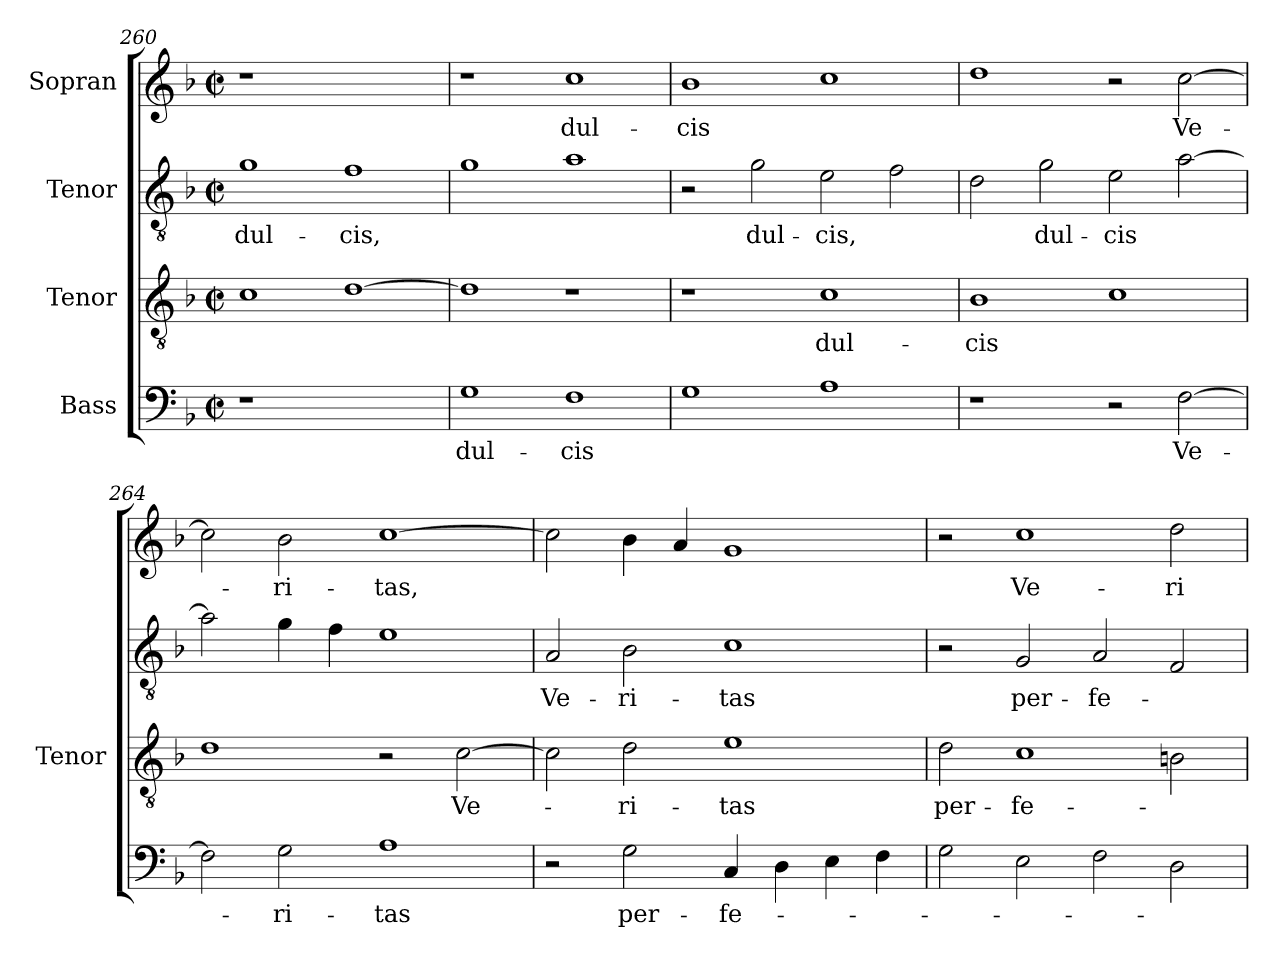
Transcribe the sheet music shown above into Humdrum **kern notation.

**kern	**text	**kern	**text	**kern	**text	**kern	**text
*part4	*part4	*part3	*part3	*part2	*part2	*part1	*part1
*staff4	*staff4	*staff3	*staff3	*staff2	*staff2	*staff1	*staff1
*I"Bass	*	*I"Tenor	*	*I"Tenor	*	*I"Sopran	*
*	*	*I'Tenor	*	*	*	*	*
*clefF4	*	*clefGv2	*	*clefGv2	*	*clefG2	*
*	*	*ITrd7c12	*	*ITrd7c12	*	*	*
*k[b-]	*	*k[b-]	*	*k[b-]	*	*k[b-]	*
*F:	*	*F:	*	*F:	*	*F:	*
*M2/2	*	*M2/2	*	*M2/2	*	*M2/2	*
*met(c|)	*	*met(c|)	*	*met(c|)	*	*met(c|)	*
=260	=260	=260	=260	=260	=260	=260	=260
!LO:N:vis=1	!	!	!	!	!	!	!
!	!	!	!	!	!LO:LY:b:color=#000000	!LO:N:vis=1	!
1r	.	1Ci	.	1Gi	dul-	1r	.
!	!	!	!	!	!LO:LY:b:color=#000000	!	!
1ryy	.	[>1Di	.	1Fi	-cis,	1ryy	.
=261	=261	=261	=261	=261	=261	=261	=261
!	!LO:LY:b:color=#000000	!	!	!	!	!	!
1Gi	dul-	1Di]	.	1Gi	.	1r	.
!	!LO:LY:b:color=#000000	!	!	!	!	!	!
!	!	!	!	!	!	!	!LO:LY:b:color=#000000
1Fi	-cis	1r	.	1Ai	.	1cci	dul-
=262	=262	=262	=262	=262	=262	=262	=262
!	!	!	!	!	!	!	!LO:LY:b:color=#000000
1Gi	.	1r	.	2r	.	1b-i	-cis
!	!	!	!	!	!LO:LY:b:color=#000000	!	!
.	.	.	.	2Gi\	dul-	.	.
!	!	!	!LO:LY:b:color=#000000	!	!	!	!
!	!	!	!	!	!LO:LY:b:color=#000000	!	!
1Ai	.	1Ci	dul-	2Ei\	-cis,	1cci	.
.	.	.	.	2Fi\	.	.	.
!!LO:LB:g=z
=263	=263	=263	=263	=263	=263	=263	=263
!	!	!	!LO:LY:b:color=#000000	!	!	!	!
1r	.	1BB-i	-cis	2Di\	.	1ddi	.
!	!	!	!	!	!LO:LY:b:color=#000000	!	!
.	.	.	.	2Gi\	dul-	.	.
!	!	!	!	!	!LO:LY:b:color=#000000	!	!
2r	.	1Ci	.	2Ei\	-cis	2r	.
!	!LO:LY:b:color=#000000	!	!	!	!	!	!
!	!	!	!	!	!	!	!LO:LY:b:color=#000000
[>2Fi\	Ve-	.	.	[>2Ai\	.	[>2cci\	Ve-
=264	=264	=264	=264	=264	=264	=264	=264
2Fi\]	.	1Di	.	2Ai\]	.	2cci\]	.
!	!LO:LY:b:color=#000000	!	!	!	!	!	!
!	!	!	!	!	!	!	!LO:LY:b:color=#000000
2Gi\	-ri-	.	.	4Gi\	.	2b-i\	-ri-
.	.	.	.	4Fi\	.	.	.
!	!LO:LY:b:color=#000000	!	!	!	!	!	!
!	!	!	!	!	!	!	!LO:LY:b:color=#000000
1Ai	-tas	2r	.	1Ei	.	[>1cci	-tas,
!	!	!	!LO:LY:b:color=#000000	!	!	!	!
.	.	[>2Ci\	Ve-	.	.	.	.
=265	=265	=265	=265	=265	=265	=265	=265
!	!	!	!	!	!LO:LY:b:color=#000000	!	!
2r	.	2Ci\]	.	2AAi/	Ve-	2cci\]	.
!	!LO:LY:b:color=#000000	!	!	!	!	!	!
!	!	!	!LO:LY:b:color=#000000	!	!	!	!
!	!	!	!	!	!LO:LY:b:color=#000000	!	!
2Gi\	per-	2Di\	-ri-	2BB-i\	-ri-	4b-i\	.
.	.	.	.	.	.	4ai/	.
!	!LO:LY:b:color=#000000	!	!	!	!	!	!
!	!	!	!LO:LY:b:color=#000000	!	!	!	!
!	!	!	!	!	!LO:LY:b:color=#000000	!	!
4Ci/	-fe-	1Ei	-tas	1Ci	-tas	1gi	.
4Di\	.	.	.	.	.	.	.
4Ei\	.	.	.	.	.	.	.
4Fi\	.	.	.	.	.	.	.
=266	=266	=266	=266	=266	=266	=266	=266
!	!	!	!LO:LY:b:color=#000000	!	!	!	!
2Gi\	.	2Di\	per-	2r	.	2r	.
!	!	!	!LO:LY:b:color=#000000	!	!	!	!
!	!	!	!	!	!LO:LY:b:color=#000000	!	!
!	!	!	!	!	!	!	!LO:LY:b:color=#000000
2Ei\	.	1Ci	-fe-	2GGi/	per-	1cci	Ve-
!	!	!	!	!	!LO:LY:b:color=#000000	!	!
2Fi\	.	.	.	2AAi/	-fe-	.	.
!	!	!	!	!	!	!	!LO:LY:b:color=#000000
2Di\	.	2BBni\	.	2FFi/	.	2ddi\	-ri-
=	=	=	=	=	=	=	=
*-	*-	*-	*-	*-	*-	*-	*-
